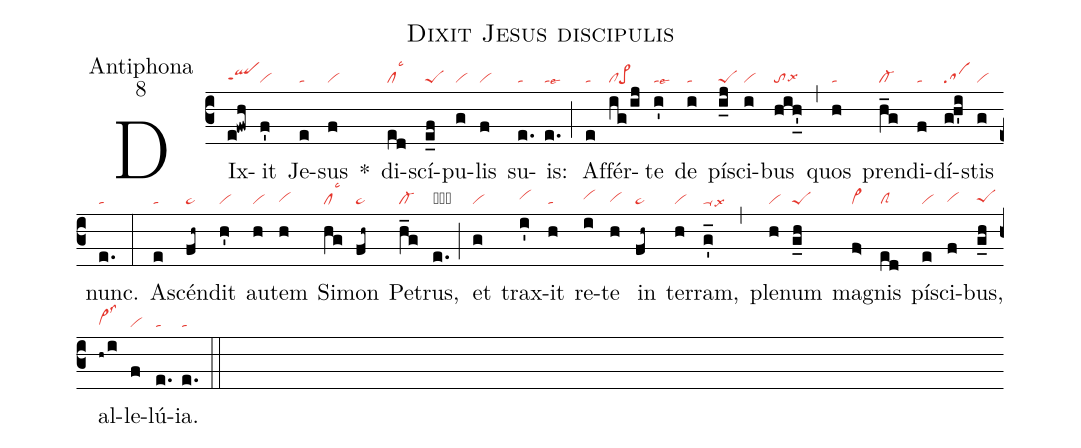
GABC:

name:Dixit Jesus discipulis;
office-part:Antiphona;
mode:8;
nabc-lines: 1;
%%
(c3)
DIx(e!fwh|qlhgppt1)it(f'|vi) Je(e|ta)sus(f|vi) *()
di(ed|cllsc3)scí(e_f|peS)pu(g|vi)lis(f|vi) su(e.|ta)is:(e.|talse6) (;)
Af(e|ta)fér(ig/ij|clpe>)te(i'|talse6) de(i|ta)
pí(i_j|peS)sci(i|vi)bus(hih'_|tolsx6) (,)
quos(h|ta) pren(h_g|cl-)di(f|ta)dí(g!h'i|sa)stis(g|vi) nunc.(e.|ta) (:)
A(e|ta)scén(fh~|ta>)dit(h'|vi) au(h|vi)tem(h|vihg) Si(hg|cllsc3)mon(fh~|ta>)
Pe(h_g|cl-)trus,(e.|tals6x) (;)
et(g|vi) trax(i'|vihh)it(h|ta) re(i|vihh)te(h|vihg) in(fh~|ta>)
ter(h|vi)ram,(g'_|ta-lsx6) (,)
ple(h|vi)num(g_h|peS) ma(f>|vi>)gnis(ed|clS)
pí(e|vi)sci(f|vihg)bus,(g_h|peShg)
al(h~i|vi>hglss3)le(f|vi)lú(e.|ta)ia.(e.|ta) (::)
